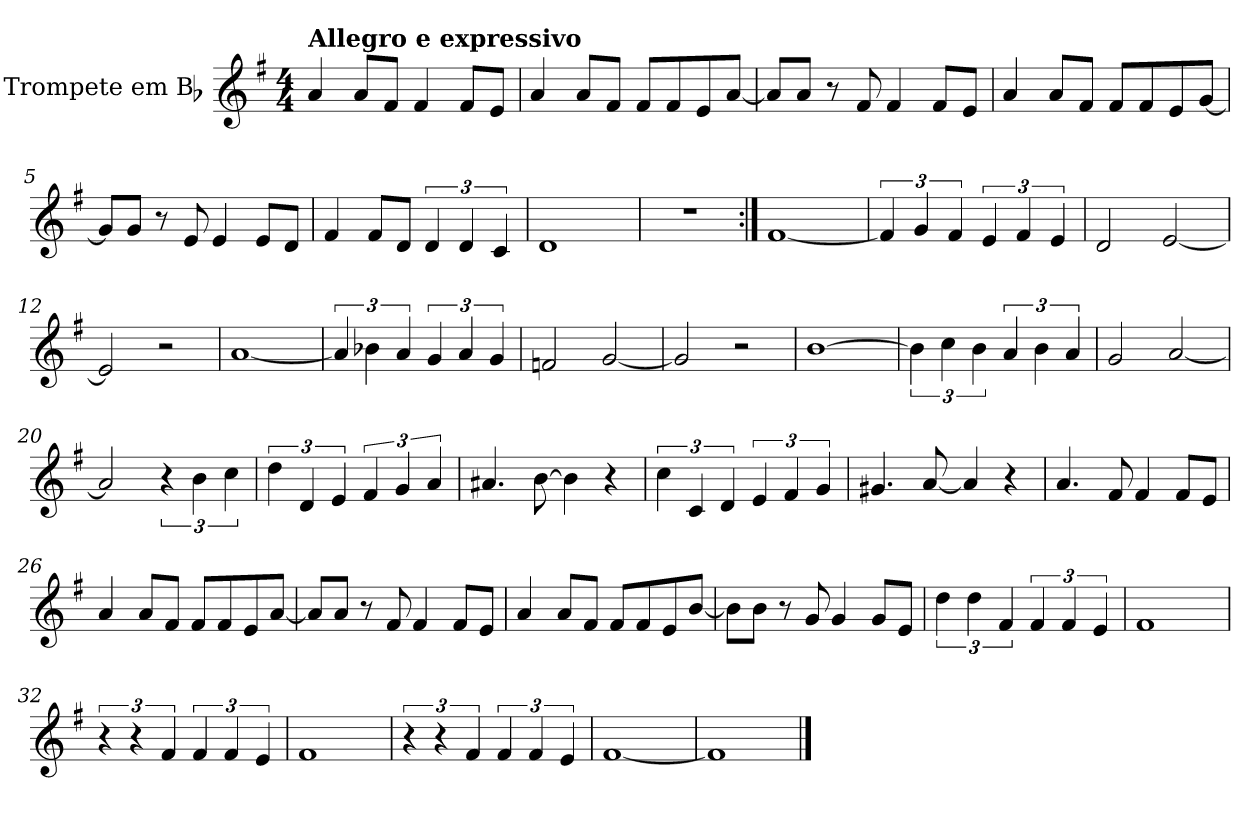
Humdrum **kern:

**kern
*part1
*staff1
*I"Trompete em Bb
*I'Tpt. em Bb
*clefG2
*ITrd1c2
*k[b-]
*M4/4
=1
!LO:TX:a:B:t=Allegro e expressivo
4g/
8g/L
8e/J
4e/
8e/L
8d/J
=2
4g/
8g/L
8e/J
8e/L
8e/
8d/
[8g/J
=3
8g/L]
8g/J
8r
8e/
4e/
8e/L
8d/J
=4
4g/
8g/L
8e/J
8e/L
8e/
8d/
[8f/J
=5
8f/L]
8f/J
8r
8d/
4d/
8d/L
8c/J
!!LO:LB:g=z
=6
4e/
8e/L
8c/J
6c/
6c/
6B-/
=7
1c
=8
1r
=9:|!
[1e
=10
6e/]
6f/
6e/
6d/
6e/
6d/
=11
2c/
[2d/
=12
2d/]
2r
=13
[1g
=14
6g/]
6a-X\
6g/
6f/
6g/
6f/
!!LO:LB:g=z
=15
2e-X/
[2f/
=16
2f/]
2r
=17
[1a
=18
6a\]
6b-\
6a\
6g/
6a\
6g/
=19
2f/
[2g/
=20
2g/]
6r
6a\
6b-\
=21
6cc\
6c/
6d/
6e/
6f/
6g/
=22
4.g#X/
[8a\
4a\]
4r
!!LO:LB:g=z
=23
6b-\
6B-/
6c/
6d/
6e/
6f/
=24
4.f#X/
[8g/
4g/]
4r
=25
4.g/
8e/
4e/
8e/L
8d/J
=26
4g/
8g/L
8e/J
8e/L
8e/
8d/
[8g/J
=27
8g/L]
8g/J
8r
8e/
4e/
8e/L
8d/J
=28
4g/
8g/L
8e/J
8e/L
8e/
8d/
[8a/J
!!LO:LB:g=z
=29
8a\L]
8a\J
8r
8f/
4f/
8f/L
8d/J
=30
6cc\
6cc\
6e/
6e/
6e/
6d/
=31
1e
=32
6r
6r
6e/
6e/
6e/
6d/
=33
1e
=34
6r
6r
6e/
6e/
6e/
6d/
=35
[1e
=36
1e]
==
*-
